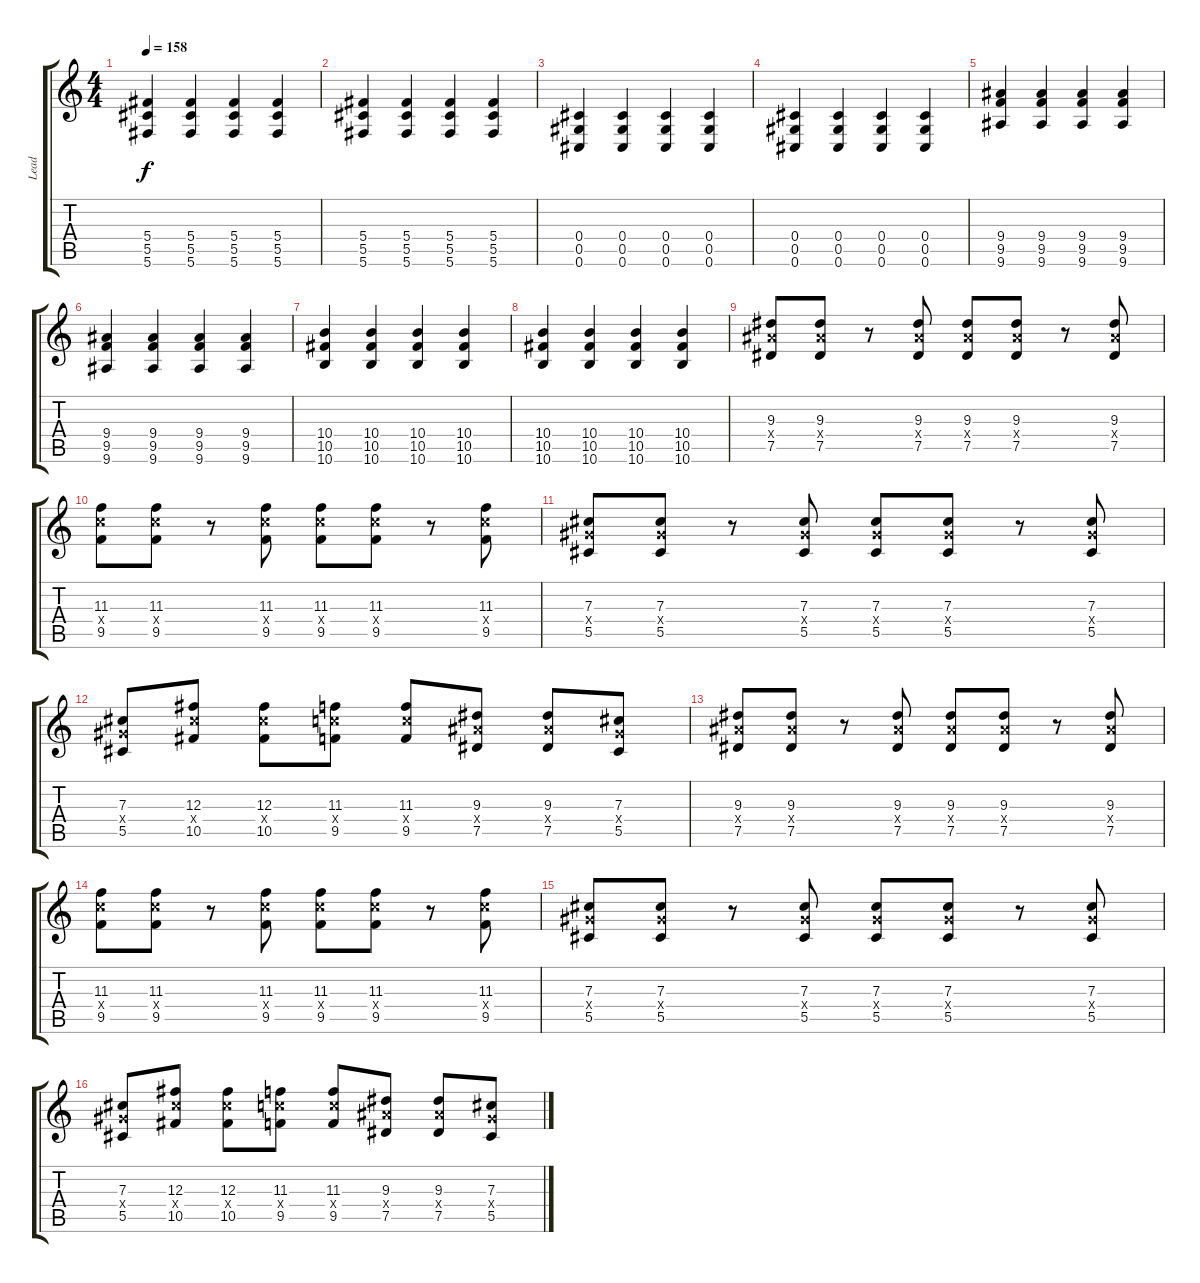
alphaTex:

\track ("Lead" "Lead") {instrument distortionguitar}
\staff {score tabs}
\tuning (Eb4 Bb3 Gb3 Db3 Ab2 Db2) {hide}
\ts (4 4)
\tempo 158
\clef g2
\ks c
(5.4 5.5 5.6).4{dy f} (5.4 5.5 5.6).4 (5.4 5.5 5.6).4 (5.4 5.5 5.6).4 |
(5.4 5.5 5.6).4 (5.4 5.5 5.6).4 (5.4 5.5 5.6).4 (5.4 5.5 5.6).4 |
(0.4 0.5 0.6).4 (0.4 0.5 0.6).4 (0.4 0.5 0.6).4 (0.4 0.5 0.6).4 |
(0.4 0.5 0.6).4 (0.4 0.5 0.6).4 (0.4 0.5 0.6).4 (0.4 0.5 0.6).4 |
(9.4 9.5 9.6).4 (9.4 9.5 9.6).4 (9.4 9.5 9.6).4 (9.4 9.5 9.6).4 |
(9.4 9.5 9.6).4 (9.4 9.5 9.6).4 (9.4 9.5 9.6).4 (9.4 9.5 9.6).4 |
(10.4 10.5 10.6).4 (10.4 10.5 10.6).4 (10.4 10.5 10.6).4 (10.4 10.5 10.6).4 |
(10.4 10.5 10.6).4 (10.4 10.5 10.6).4 (10.4 10.5 10.6).4 (10.4 10.5 10.6).4 |
(9.3 9.4{x} 7.5).8 (9.3 9.4{x} 7.5).8 r.8 (9.3 9.4{x} 7.5).8 (9.3 9.4{x} 7.5).8 (9.3 9.4{x} 7.5).8 r.8 (9.3 9.4{x} 7.5).8 |
(11.3 11.4{x} 9.5).8 (11.3 11.4{x} 9.5).8 r.8 (11.3 11.4{x} 9.5).8 (11.3 11.4{x} 9.5).8 (11.3 11.4{x} 9.5).8 r.8 (11.3 11.4{x} 9.5).8 |
(7.3 7.4{x} 5.5).8 (7.3 7.4{x} 5.5).8 r.8 (7.3 7.4{x} 5.5).8 (7.3 7.4{x} 5.5).8 (7.3 7.4{x} 5.5).8 r.8 (7.3 7.4{x} 5.5).8 |
(7.3 7.4{x} 5.5).8 (12.3 12.4{x} 10.5).8 (12.3 12.4{x} 10.5).8 (11.3 11.4{x} 9.5).8 (11.3 11.4{x} 9.5).8 (9.3 9.4{x} 7.5).8 (9.3 9.4{x} 7.5).8 (7.3 7.4{x} 5.5).8 |
(9.3 9.4{x} 7.5).8 (9.3 9.4{x} 7.5).8 r.8 (9.3 9.4{x} 7.5).8 (9.3 9.4{x} 7.5).8 (9.3 9.4{x} 7.5).8 r.8 (9.3 9.4{x} 7.5).8 |
(11.3 11.4{x} 9.5).8 (11.3 11.4{x} 9.5).8 r.8 (11.3 11.4{x} 9.5).8 (11.3 11.4{x} 9.5).8 (11.3 11.4{x} 9.5).8 r.8 (11.3 11.4{x} 9.5).8 |
(7.3 7.4{x} 5.5).8 (7.3 7.4{x} 5.5).8 r.8 (7.3 7.4{x} 5.5).8 (7.3 7.4{x} 5.5).8 (7.3 7.4{x} 5.5).8 r.8 (7.3 7.4{x} 5.5).8 |
(7.3 7.4{x} 5.5).8 (12.3 12.4{x} 10.5).8 (12.3 12.4{x} 10.5).8 (11.3 11.4{x} 9.5).8 (11.3 11.4{x} 9.5).8 (9.3 9.4{x} 7.5).8 (9.3 9.4{x} 7.5).8 (7.3 7.4{x} 5.5).8
